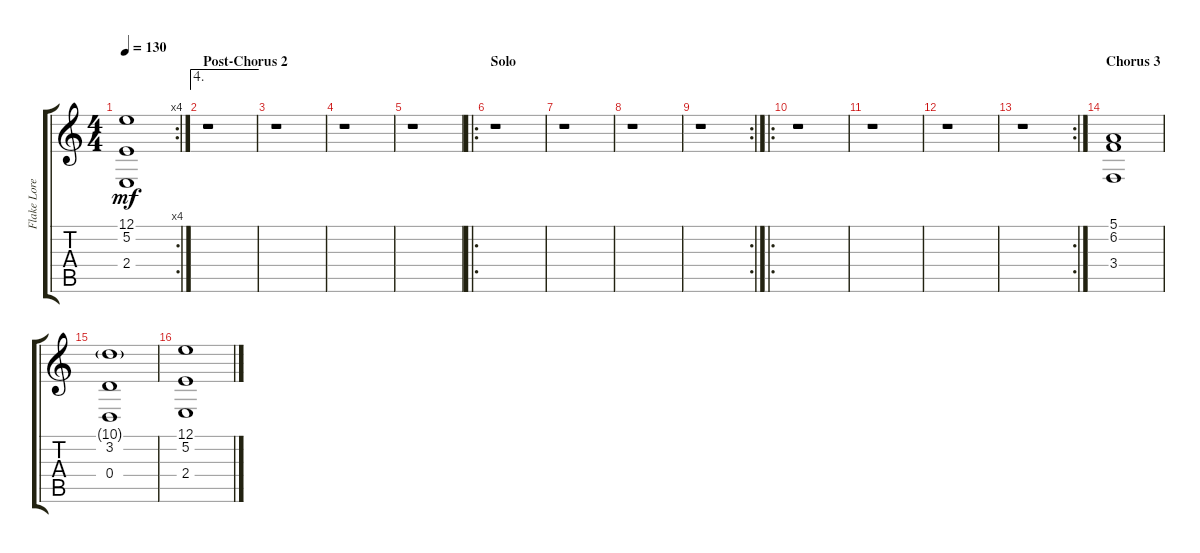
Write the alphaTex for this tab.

\track ("Flake Lorenz" "Flake Lore") {instrument choiraahs}
\staff {score tabs}
\tuning (E4 B3 G3 D3 A2 D2) {hide}
\rc 4
\ts (4 4)
\tempo 130
\clef g2
\ks c
(12.1{t} 5.2{t} 2.4{t}).1{dy mf} |
\ae 4
\section ("" "Post-Chorus 2")
r.1 |
r.1 |
r.1 |
r.1 |
\ro
\section ("" "Solo")
r.1 |
r.1 |
r.1 |
\rc 2
r.1 |
\ro
r.1 |
r.1 |
r.1 |
\rc 2
r.1 |
\section ("" "Chorus 3")
(5.1 6.2 3.4).1 |
(10.1{g} 3.2 0.4).1 |
(12.1 5.2 2.4).1
